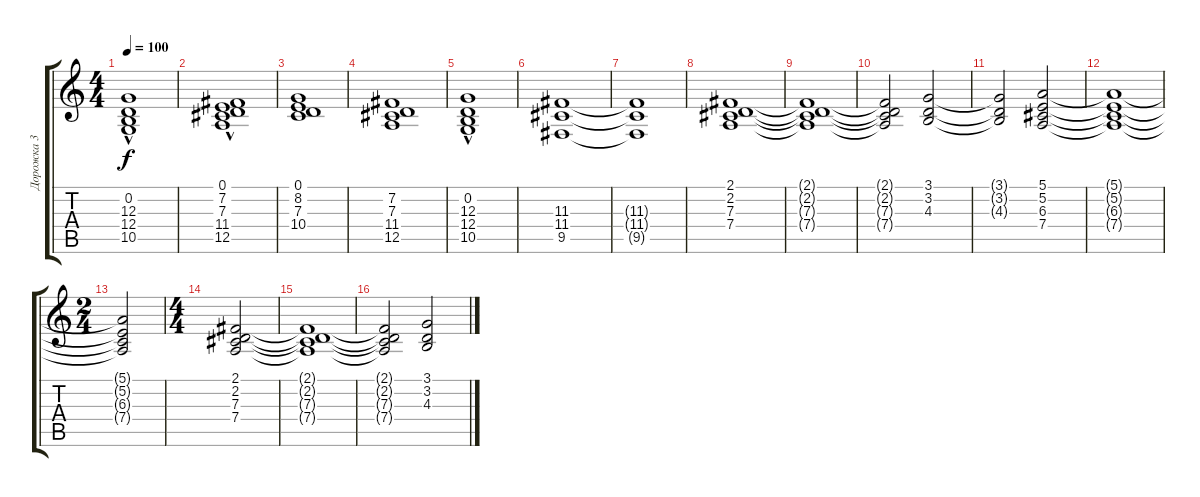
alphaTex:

\track ("Дорожка 3" "Дорожка 3") {instrument synthstrings1}
\staff {score tabs}
\tuning (E4 B3 G3 D3 A2 E2) {hide}
\ts (4 4)
\tempo 100
\clef g2
\ks c
(0.2 12.3{hac} 12.4 10.5{hac}).1{dy f} |
(0.1{hac} 7.2 7.3 11.4 12.5).1 |
(0.1 8.2 7.3 10.4).1 |
(7.2 7.3 11.4 12.5).1 |
(0.2 12.3{hac} 12.4 10.5{hac}).1 |
(11.3 11.4 9.5).1 |
(11.3{t} 11.4{t} 9.5{t}).1 |
(2.1 2.2 7.3 7.4).1 |
(2.1{t} 2.2{t} 7.3{t} 7.4{t}).1 |
(2.1{t} 2.2{t} 7.3{t} 7.4{t}).2 (3.1 3.2 4.3).2 |
(3.1{t} 3.2{t} 4.3{t}).2 (5.1 5.2 6.3 7.4).2 |
(5.1{t} 5.2{t} 6.3{t} 7.4{t}).1 |
\ts (2 4)
(5.1{t} 5.2{t} 6.3{t} 7.4{t}).2 |
\ts (4 4)
(2.1 2.2 7.3 7.4).2 |
(2.1{t} 2.2{t} 7.3{t} 7.4{t}).1 |
(2.1{t} 2.2{t} 7.3{t} 7.4{t}).2 (3.1 3.2 4.3).2
